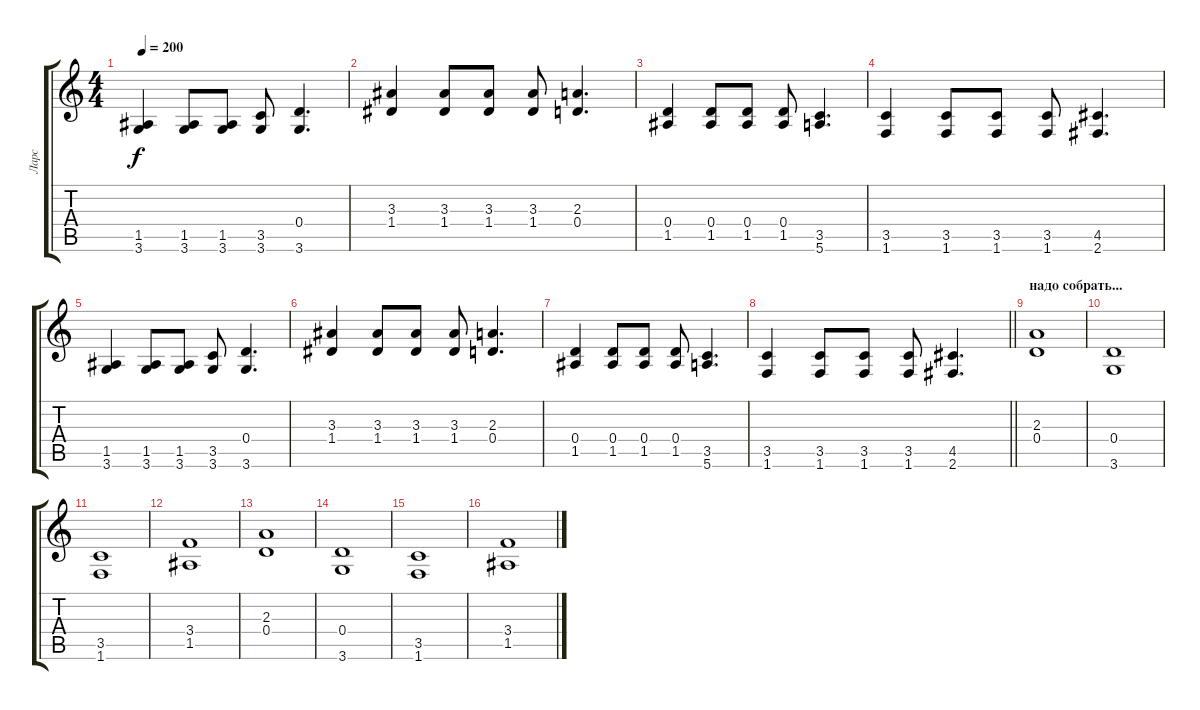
\track ("Ларс" "Ларс") {instrument distortionguitar}
\staff {score tabs}
\tuning (E4 B3 G3 D3 A2 E2) {hide}
\ts (4 4)
\tempo 200
\clef g2
\ks c
(1.5 3.6).4{dy f} (1.5 3.6).8 (1.5 3.6).8 (3.5 3.6).8 (0.4 3.6).4{d} |
(3.3 1.4).4 (3.3 1.4).8 (3.3 1.4).8 (3.3 1.4).8 (2.3 0.4).4{d} |
(0.4 1.5).4 (0.4 1.5).8 (0.4 1.5).8 (0.4 1.5).8 (3.5 5.6).4{d} |
(3.5 1.6).4 (3.5 1.6).8 (3.5 1.6).8 (3.5 1.6).8 (4.5 2.6).4{d} |
(1.5 3.6).4 (1.5 3.6).8 (1.5 3.6).8 (3.5 3.6).8 (0.4 3.6).4{d} |
(3.3 1.4).4 (3.3 1.4).8 (3.3 1.4).8 (3.3 1.4).8 (2.3 0.4).4{d} |
(0.4 1.5).4 (0.4 1.5).8 (0.4 1.5).8 (0.4 1.5).8 (3.5 5.6).4{d} |
\barLineRight lightlight
(3.5 1.6).4 (3.5 1.6).8 (3.5 1.6).8 (3.5 1.6).8 (4.5 2.6).4{d} |
\section ("" "надо собрать...")
(2.3 0.4).1 |
(0.4 3.6).1 |
(3.5 1.6).1 |
(3.4 1.5).1 |
(2.3 0.4).1 |
(0.4 3.6).1 |
(3.5 1.6).1 |
(3.4 1.5).1
